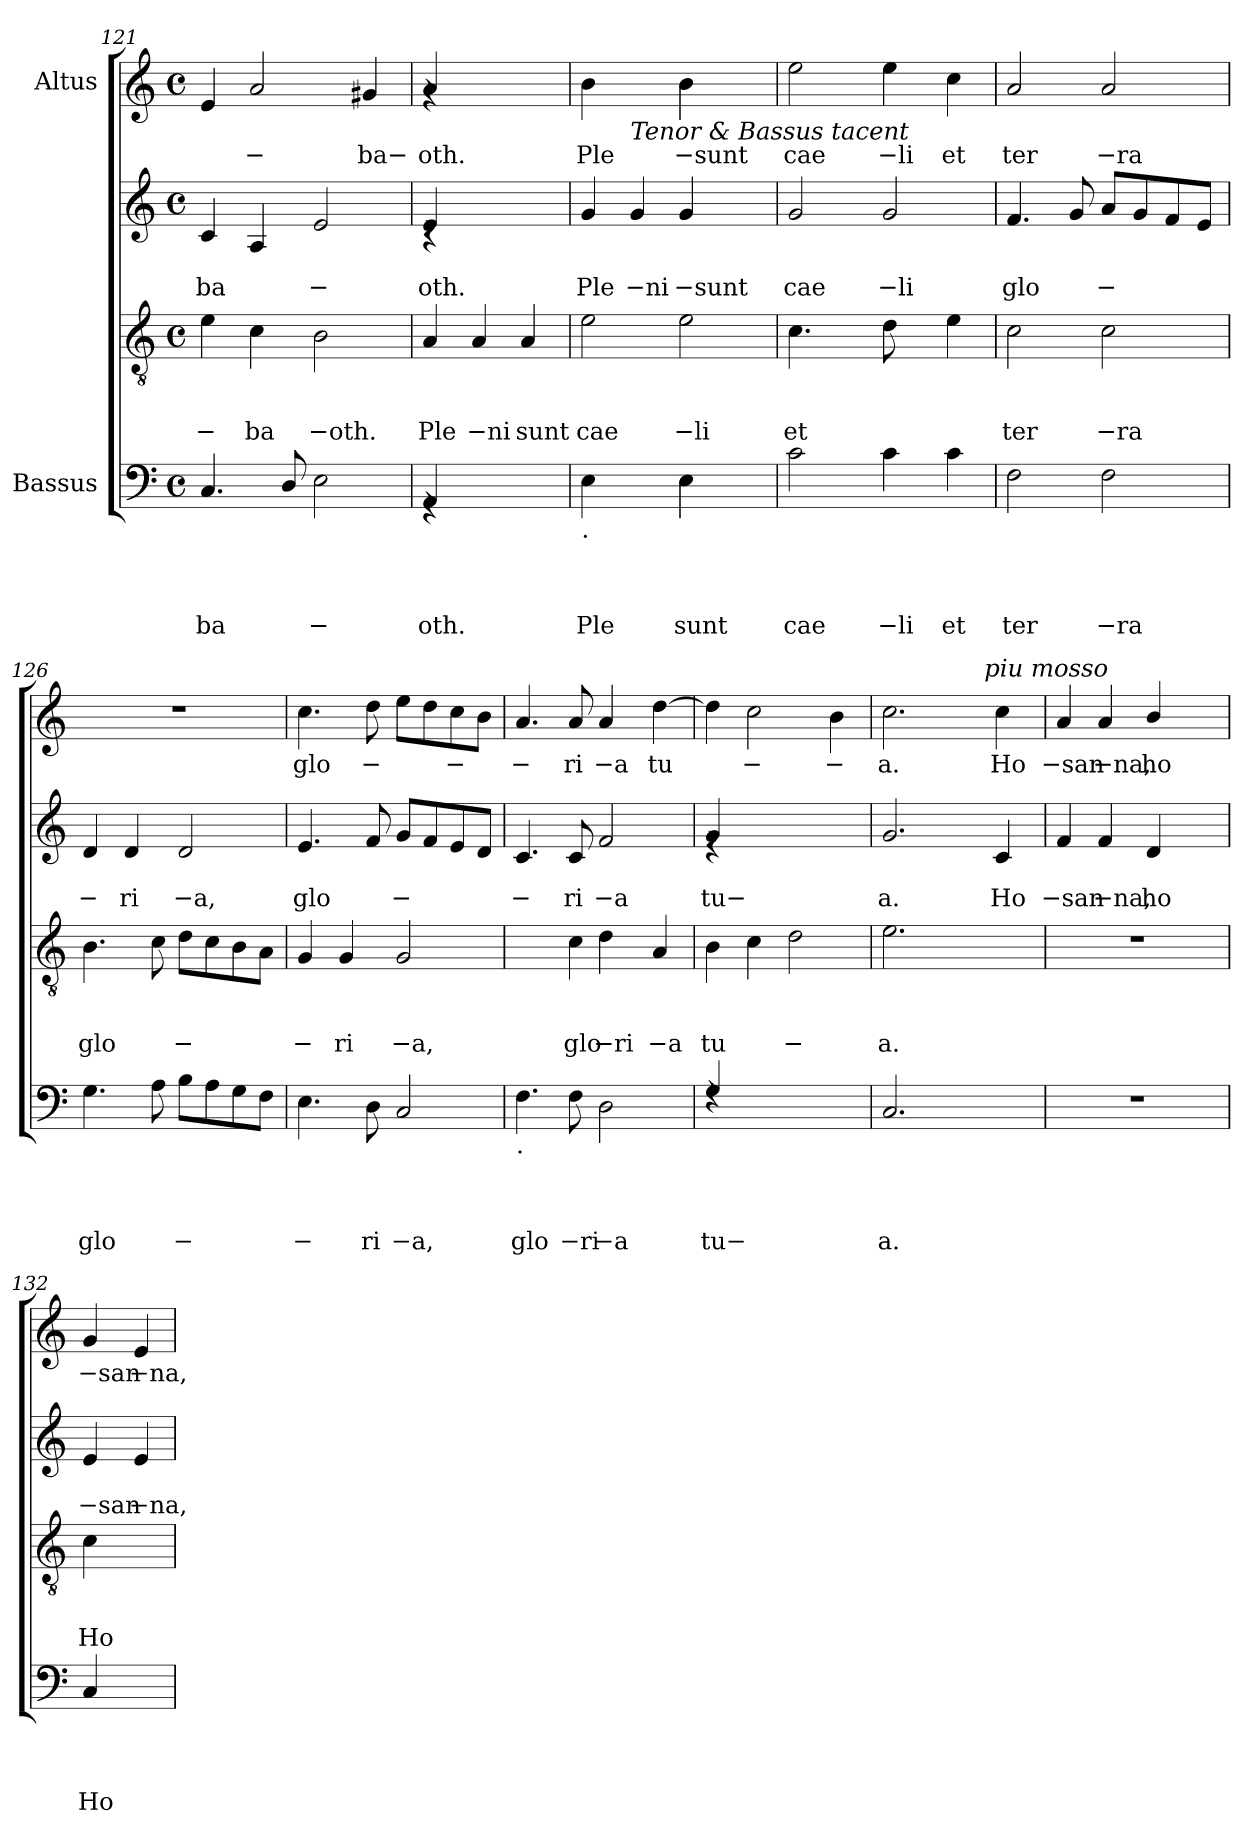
**kern	**text	**text	**text	**text	**kern	**text	**text	**text	**kern	**text	**text	**kern	**text
*part4	*part4	*part4	*part4	*part4	*part3	*part3	*part3	*part3	*part2	*part2	*part2	*part1	*part1
*staff4	*staff4	*staff4	*staff4	*staff4	*staff3	*staff3	*staff3	*staff3	*staff2	*staff2	*staff2	*staff1	*staff1
*I"Bassus	*	*	*	*	*	*	*	*	*	*	*	*I"Altus	*
*clefF4	*	*	*	*	*clefGv2	*	*	*	*clefG2	*	*	*clefG2	*
*k[]	*	*	*	*	*k[]	*	*	*	*k[]	*	*	*k[]	*
*C:	*	*	*	*	*C:	*	*	*	*C:	*	*	*C:	*
*M4/4	*	*	*	*	*M4/4	*	*	*	*M4/4	*	*	*M4/4	*
*met(c)	*	*	*	*	*met(c)	*	*	*	*met(c)	*	*	*met(c)	*
=121	=121	=121	=121	=121	=121	=121	=121	=121	=121	=121	=121	=121	=121
!	!	!	!	!LO:LY:b	!	!	!	!LO:LY:b	!	!	!LO:LY:b	!	!
4.C/	.	.	.	ba	4e\	.	.	−	4c/	.	ba	4e/	.
!	!	!	!	!	!	!	!	!LO:LY:b	!	!	!	!	!LO:LY:b
.	.	.	.	.	4c\	.	.	ba	4A/	.	.	2a/	−
8D/	.	.	.	.	.	.	.	.	.	.	.	.	.
!	!	!	!	!LO:LY:b	!	!	!	!LO:LY:b:rj	!	!	!LO:LY:b	!	!
2E\	.	.	.	−	2B\	.	.	−oth.	2e/	.	−	.	.
!	!	!	!	!	!	!	!	!	!	!	!	!	!LO:LY:b
.	.	.	.	.	.	.	.	.	.	.	.	4g#X/	ba−
=122	=122	=122	=122	=122	=122	=122	=122	=122	=122	=122	=122	=122	=122
!LO:N:head=solid	!	!	!	!LO:LY:b	!	!	!	!LO:LY:b	!LO:N:head=solid	!	!LO:LY:b	!LO:N:head=solid	!LO:LY:b
*^	*	*	*	*	*	*	*	*	*^	*	*	*^	*
4AA/	4rFF	.	.	.	oth.	4A/	.	.	Ple	4e/	4rc	.	oth.	4a/	4rf	oth.
!	!	!	!	!	!	!	!	!	!LO:LY:b:rj	!	!	!	!	!	!	!
2ryy	2ryy	.	.	.	.	4A/	.	.	−ni	2ryy	2ryy	.	.	2ryy	2ryy	.
!	!	!	!	!	!	!	!	!	!LO:LY:b	!	!	!	!	!	!	!
.	.	.	.	.	.	4A/	.	.	sunt	.	.	.	.	.	.	.
*	*	*	*	*	*	*	*	*	*	*v	*v	*	*	*	*	*
!!LO:PB:g=z	!!
=123	=123	=123	=123	=123	=123	=123	=123	=123	=123	=123	=123	=123	=123	=123	=123
!LO:TX:b:t=.	!	!	!	!	!	!	!	!	!	!	!	!	!	!	!
!	!	!	!	!	!LO:LY:b	!	!	!	!LO:LY:b	!	!	!LO:LY:b	!	!	!LO:LY:b
4E\	2ryy	.	.	.	Ple	2e\	.	.	cae	4g/	.	Ple	4b\	2ryy	Ple
!	!	!	!	!	!	!	!	!	!	!	!	!	!LO:TX:b:i:t=Tenor & Bassus tacent	!	!
!	!	!	!	!	!	!	!	!	!	!	!	!LO:LY:b:rj	!	!	!
4ryy	.	.	.	.	.	.	.	.	.	4g/	.	−ni	4ryy	.	.
!	!	!	!	!	!LO:LY:b:rj	!	!	!	!	!	!	!	!	!	!
!	!	!	!	!	!LO:LY:b	!	!	!	!LO:LY:b:rj	!	!	!LO:LY:b:rj	!	!	!LO:LY:b:rj
!	!	!	!	!	!	!	!	!	!	!	!	!	!	!	!LO:LY:b:rj
4E\	4E\	.	.	.	sunt	2e\	.	.	−li	4g/	.	−sunt	4b\	4b\	−sunt
4ryy	4ryy	.	.	.	.	.	.	.	.	4ryy	.	.	4ryy	4ryy	.
=124	=124	=124	=124	=124	=124	=124	=124	=124	=124	=124	=124	=124	=124	=124	=124
!	!	!	!	!	!LO:LY:b	!	!	!	!LO:LY:b	!	!	!LO:LY:b	!	!	!LO:LY:b
*v	*v	*	*	*	*	*	*	*	*	*	*	*	*v	*v	*
2c\	.	.	.	cae	4.c\	.	.	et	2g/	.	cae	2ee\	cae
.	.	.	.	.	8ryy	.	.	.	.	.	.	.	.
!	!	!	!	!LO:LY:b:rj	!	!	!	!	!	!	!LO:LY:b:rj	!	!LO:LY:b:rj
4c\	.	.	.	−li	8d\	.	.	.	2g/	.	−li	4ee\	−li
.	.	.	.	.	8ryy	.	.	.	.	.	.	.	.
!	!	!	!	!LO:LY:b	!	!	!	!	!	!	!	!	!LO:LY:b
4c\	.	.	.	et	4e\	.	.	.	.	.	.	4cc\	et
=125	=125	=125	=125	=125	=125	=125	=125	=125	=125	=125	=125	=125	=125
!	!	!	!	!LO:LY:b	!	!	!	!LO:LY:b	!	!	!LO:LY:b	!	!LO:LY:b
2F\	.	.	.	ter	2c\	.	.	ter	4.f/	.	glo	2a/	ter
.	.	.	.	.	.	.	.	.	8g/	.	.	.	.
!	!	!	!	!LO:LY:b:rj	!	!	!	!LO:LY:b:rj	!	!	!LO:LY:b	!	!LO:LY:b:rj
2F\	.	.	.	−ra	2c\	.	.	−ra	8a/L	.	−	2a/	−ra
.	.	.	.	.	.	.	.	.	8g/	.	.	.	.
.	.	.	.	.	.	.	.	.	8f/	.	.	.	.
.	.	.	.	.	.	.	.	.	8e/J	.	.	.	.
=126	=126	=126	=126	=126	=126	=126	=126	=126	=126	=126	=126	=126	=126
!	!	!	!	!LO:LY:b	!	!	!	!LO:LY:b	!	!	!LO:LY:b	!	!
4.G\	.	.	.	glo	4.B\	.	.	glo	4d/	.	−	1r	.
!	!	!	!	!	!	!	!	!	!	!	!LO:LY:b	!	!
.	.	.	.	.	.	.	.	.	4d/	.	ri	.	.
8A\	.	.	.	.	8c\	.	.	.	.	.	.	.	.
!	!	!	!	!LO:LY:b	!	!	!	!LO:LY:b	!	!	!LO:LY:b:rj	!	!
8B\L	.	.	.	−	8d\L	.	.	−	2d/	.	−a,	.	.
8A\	.	.	.	.	8c\	.	.	.	.	.	.	.	.
8G\	.	.	.	.	8B\	.	.	.	.	.	.	.	.
8F\J	.	.	.	.	8A\J	.	.	.	.	.	.	.	.
=127	=127	=127	=127	=127	=127	=127	=127	=127	=127	=127	=127	=127	=127
!	!	!	!	!LO:LY:b	!	!	!	!LO:LY:b	!	!	!LO:LY:b	!	!LO:LY:b
4.E\	.	.	.	−	4G/	.	.	−	4.e/	.	glo	4.cc\	glo
!	!	!	!	!	!	!	!	!LO:LY:b	!	!	!	!	!
.	.	.	.	.	4G/	.	.	ri	.	.	.	.	.
!	!	!	!	!LO:LY:b	!	!	!	!	!	!	!	!	!LO:LY:b
8D\	.	.	.	ri	.	.	.	.	8f/	.	.	8dd\	−
!	!	!	!	!LO:LY:b:rj	!	!	!	!LO:LY:b:rj	!	!	!LO:LY:b	!	!
2C/	.	.	.	−a,	2G/	.	.	−a,	8g/L	.	−	8ee\L	.
.	.	.	.	.	.	.	.	.	8f/	.	.	8dd\	.
!	!	!	!	!	!	!	!	!	!	!	!	!	!LO:LY:b
.	.	.	.	.	.	.	.	.	8e/	.	.	8cc\	−
.	.	.	.	.	.	.	.	.	8d/J	.	.	8b\J	.
!!LO:LB:g=z
=128	=128	=128	=128	=128	=128	=128	=128	=128	=128	=128	=128	=128	=128
!LO:TX:b:t=.	!	!	!	!	!	!	!	!	!	!	!	!	!
!	!	!	!	!LO:LY:b	!	!	!	!	!	!	!LO:LY:b	!	!LO:LY:b
*	*	*	*	*	*^	*	*	*	*	*	*	*	*
4.F\	.	.	.	glo	4.ryy	2ryy	.	.	.	4.c/	.	−	4.a/	−
!	!	!	!	!LO:LY:b:rj	!	!	!	!	!LO:LY:b	!	!	!LO:LY:b	!	!LO:LY:b
8F\	.	.	.	−ri	4c\	.	.	.	glo	8c/	.	ri	8a/	ri
!	!	!	!	!LO:LY:b:rj	!	!	!	!	!LO:LY:b:rj	!	!	!LO:LY:b:rj	!	!LO:LY:b:rj
2D\	.	.	.	−a	.	4d\	.	.	−ri	2f/	.	−a	4a/	−a
.	.	.	.	.	4.ryy	.	.	.	.	.	.	.	.	.
!	!	!	!	!	!	!	!	!	!LO:LY:b:rj	!	!	!	!	!LO:LY:b
.	.	.	.	.	.	4A/	.	.	−a	.	.	.	[>4dd\	tu
=129	=129	=129	=129	=129	=129	=129	=129	=129	=129	=129	=129	=129	=129	=129
!LO:N:head=solid	!	!	!	!LO:LY:b	!	!	!	!	!LO:LY:b	!LO:N:head=solid	!	!LO:LY:b	!	!
*^	*	*	*	*	*v	*v	*	*	*	*^	*	*	*	*
4G/	4rE	.	.	.	tu−	4B\	.	.	tu	4g/	4re	.	tu−	4dd\]	.
!	!	!	!	!	!	!	!	!	!	!	!	!	!	!	!LO:LY:b
2.ryy	2.ryy	.	.	.	.	4c\	.	.	.	2.ryy	2.ryy	.	.	2cc\	−
!	!	!	!	!	!	!	!	!	!LO:LY:b	!	!	!	!	!	!
.	.	.	.	.	.	2d\	.	.	−	.	.	.	.	.	.
!	!	!	!	!	!	!	!	!	!	!	!	!	!	!	!LO:LY:b
.	.	.	.	.	.	.	.	.	.	.	.	.	.	4b\	−
*v	*v	*	*	*	*	*	*	*	*	*v	*v	*	*	*	*
=130	=130	=130	=130	=130	=130	=130	=130	=130	=130	=130	=130	=130	=130
!	!	!	!	!LO:LY:b	!	!	!	!LO:LY:b	!	!	!LO:LY:b	!	!LO:LY:b
*	*	*	*	*	*	*	*	*	*	*	*	*^	*
2.C/	.	.	.	a.	2.e\	.	.	a.	2.g/	.	a.	2.cc\	2ryy	a.
.	.	.	.	.	.	.	.	.	.	.	.	.	8..ryy	.
!	!	!	!	!	!	!	!	!	!	!	!	!	!LO:TX:a:i:t=piu mosso	!
.	.	.	.	.	.	.	.	.	.	.	.	.	4ryy	.
!	!	!	!	!	!	!	!	!	!	!	!LO:LY:b	!	!	!LO:LY:b
4ryy	.	.	.	.	4ryy	.	.	.	4c/	.	Ho	4cc\	.	Ho
.	.	.	.	.	.	.	.	.	.	.	.	.	32ryy	.
=131	=131	=131	=131	=131	=131	=131	=131	=131	=131	=131	=131	=131	=131	=131
!LO:N:vis=1	!	!	!	!	!LO:N:vis=1	!	!	!	!	!	!LO:LY:b:rj	!	!	!LO:LY:b:rj
*	*	*	*	*	*	*	*	*	*	*	*	*v	*v	*
1r	.	.	.	.	1r	.	.	.	4f/	.	−san	4a/	−san
!	!	!	!	!	!	!	!	!	!	!	!LO:LY:b:rj	!	!LO:LY:b:rj
.	.	.	.	.	.	.	.	.	4f/	.	−na,	4a/	−na,
!	!	!	!	!	!	!	!	!	!	!	!LO:LY:b	!	!LO:LY:b
.	.	.	.	.	.	.	.	.	4d/	.	ho	4b/	ho
.	.	.	.	.	.	.	.	.	4ryy	.	.	4ryy	.
=132	=132	=132	=132	=132	=132	=132	=132	=132	=132	=132	=132	=132	=132
!	!	!	!	!LO:LY:b	!	!	!	!LO:LY:b	!	!	!LO:LY:b:rj	!	!LO:LY:b:rj
4C/	.	.	.	Ho	4c\	.	.	Ho	4e/	.	−san	4g/	−san
!	!	!	!	!	!	!	!	!	!	!	!LO:LY:b:rj	!	!LO:LY:b:rj
4ryy	.	.	.	.	4ryy	.	.	.	4e/	.	−na,	4e/	−na,
=	=	=	=	=	=	=	=	=	=	=	=	=	=
*-	*-	*-	*-	*-	*-	*-	*-	*-	*-	*-	*-	*-	*-
